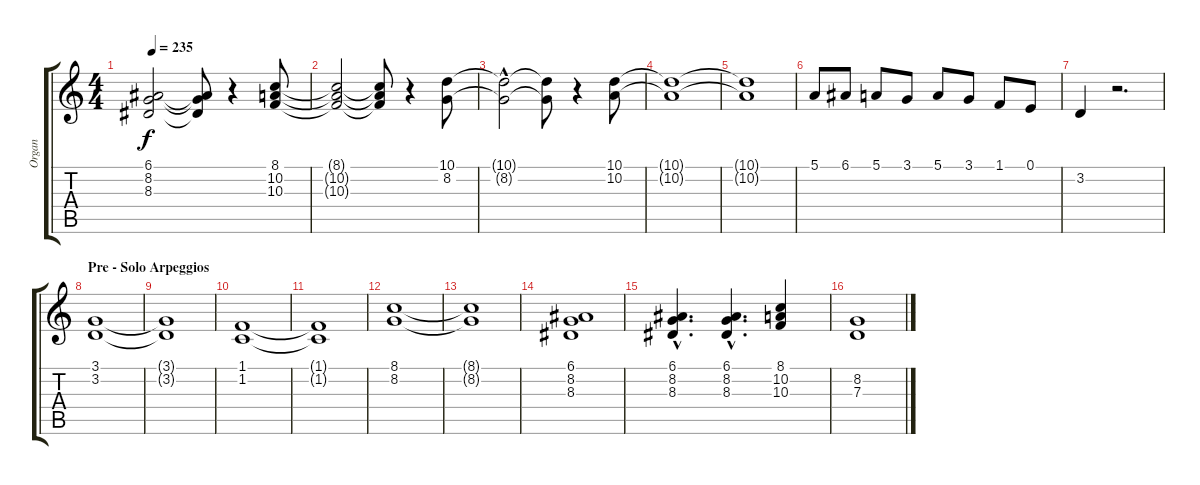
\track ("Organ" "Organ") {instrument lead2sawtooth}
\staff {score tabs}
\tuning (E4 B3 G3 D3 A2 E2) {hide}
\ts (4 4)
\tempo 235
\clef g2
\ks c
(6.1{t} 8.2{t} 8.3{t}).2{dy f} (6.1{t} 8.2{t} 8.3{t}).8 r.4 (8.1 10.2 10.3).8 |
(8.1{t} 10.2{t} 10.3{t}).2 (8.1{t} 10.2{t} 10.3{t}).8 r.4 (10.1 8.2).8 |
(10.1{hac t} 8.2{t}).2 (10.1{t} 8.2{t}).8 r.4 (10.1 10.2).8 |
(10.1{t} 10.2{t}).1 |
(10.1{t} 10.2{t}).1 |
5.1.8 6.1.8 5.1.8 3.1.8 5.1.8 3.1.8 1.1.8 0.1.8 |
3.2.4 r.2{d} |
\section ("" "Pre - Solo Arpeggios")
(3.1 3.2).1 |
(3.1{t} 3.2{t}).1 |
(1.1 1.2).1 |
(1.1{t} 1.2{t}).1 |
(8.1 8.2).1 |
(8.1{t} 8.2{t}).1 |
(6.1 8.2 8.3).1 |
(6.1{hac} 8.2{hac} 8.3{hac}).4{d} (6.1{hac} 8.2{hac} 8.3{hac}).4{d} (8.1 10.2 10.3).4 |
(8.2 7.3).1
